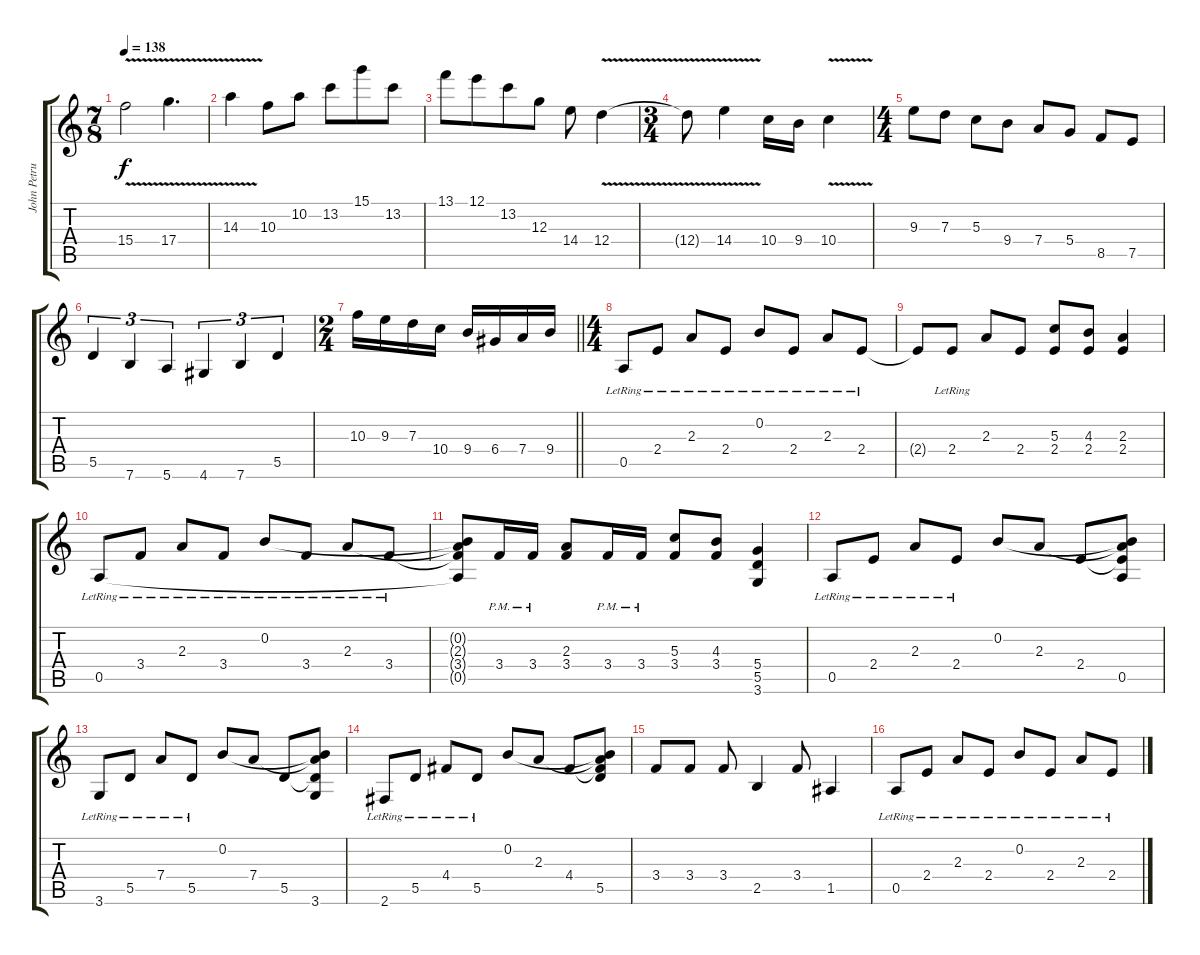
\track ("John Petrucci" "John Petru") {instrument acousticguitarsteel}
\staff {score tabs}
\tuning (E4 B3 G3 D3 A2 E2) {hide}
\ts (7 8)
\tempo 138
\clef g2
\ks c
15.4{v}.2{dy f instrument distortionguitar} 17.4{v}.4{d} |
14.3{v}.4 10.3.8 10.2.8 13.2.8 15.1.8 13.2.8 |
13.1.8 12.1.8 13.2.8 12.3.8 14.4.8 12.4{v}.4 |
\ts (3 4)
12.4{t}.8 14.4{v}.4 10.4.16 9.4.16 10.4{v}.4 |
\ts (4 4)
9.3.8 7.3.8 5.3.8 9.4.8 7.4.8 5.4.8 8.5.8 7.5.8 |
5.5.4{tu (3 2)} 7.6.4{tu (3 2)} 5.6.4{tu (3 2)} 4.6.4{tu (3 2)} 7.6.4{tu (3 2)} 5.5.4{tu (3 2)} |
\ts (2 4)
\barLineRight lightlight
10.3.16 9.3.16 7.3.16 10.4.16 9.4.16 6.4.16 7.4.16 9.4.16 |
\ts (4 4)
0.5{lr}.8 2.4{lr}.8 2.3{lr}.8 2.4{lr}.8 0.2{lr}.8 2.4{lr}.8 2.3{lr}.8 2.4{lr}.8 |
2.4{t}.8 2.4{lr}.8 2.3.8 2.4.8 (5.3 2.4).8 (4.3 2.4).8 (2.3 2.4).4 |
0.5{lr}.8 3.4{lr}.8 2.3{lr}.8 3.4{lr}.8 0.2{lr}.8 3.4{lr}.8 2.3{lr}.8 3.4{lr}.8 |
(0.2{t} 2.3{t} 3.4{t} 0.5{t}).8 3.4{pm}.16 3.4{pm}.16 (2.3 3.4).8 3.4{pm}.16 3.4{pm}.16 (5.3 3.4).8 (4.3 3.4).8 (5.4 5.5 3.6).4 |
0.5{lr}.8 2.4{lr}.8 2.3{lr}.8 2.4{lr}.8 0.2.8 2.3.8 2.4.8 (0.2{t} 2.3{t} 2.4{t} 0.5).8 |
3.6{lr}.8 5.5{lr}.8 7.4{lr}.8 5.5{lr}.8 0.2.8 7.4.8 5.5.8 (0.2{t} 7.4{t} 5.5{t} 3.6).8 |
2.6{lr}.8 5.5{lr}.8 4.4{lr}.8 5.5{lr}.8 0.2.8 2.3.8 4.4.8 (0.2{t} 2.3{t} 4.4{t} 5.5).8 |
3.4.8 3.4.8 3.4.8 2.5.4 3.4.8 1.5.4 |
0.5{lr}.8 2.4{lr}.8 2.3{lr}.8 2.4{lr}.8 0.2{lr}.8 2.4{lr}.8 2.3{lr}.8 2.4{lr}.8
